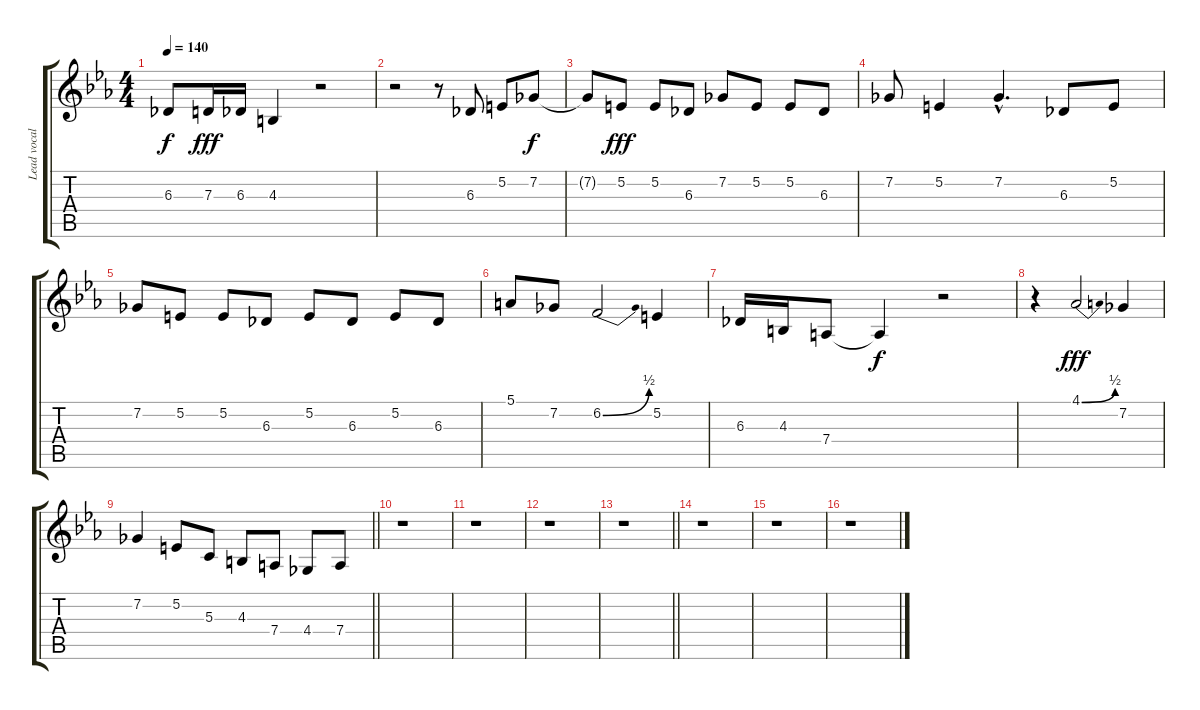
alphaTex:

\track ("Lead vocal - Elton John" "Lead vocal") {instrument altosax}
\staff {score tabs}
\tuning (E4 B3 G3 D3 A2 E2) {hide}
\ts (4 4)
\tempo 140
\clef g2
\ks cminor
6.3{t}.8{dy f} 7.3.16{dy fff} 6.3.16 4.3.4 r.2 |
r.2 r.8 6.3.8 5.2.8 7.2.8{dy f} |
7.2{t}.8 5.2.8{dy fff} 5.2.8 6.3.8 7.2.8 5.2.8 5.2.8 6.3.8 |
7.2.8 5.2.4 7.2{hac}.4{d} 6.3.8 5.2.8 |
7.2.8 5.2.8 5.2.8 6.3.8 5.2.8 6.3.8 5.2.8 6.3.8 |
5.1.8 7.2.8 6.2{be (bend 0 0 60 2)}.2 5.2.4 |
6.3.16 4.3.16 7.4.8 7.4{t}.4{dy f} r.2 |
r.4 4.1{be (bend 0 0 60 2)}.2{dy fff} 7.2.4 |
\barLineRight lightlight
7.2.4 5.2.8 5.3.8 4.3.8 7.4.8 4.4.8 7.4.8 |
r.1 |
r.1 |
r.1 |
\barLineRight lightlight
r.1 |
r.1 |
r.1 |
r.1
